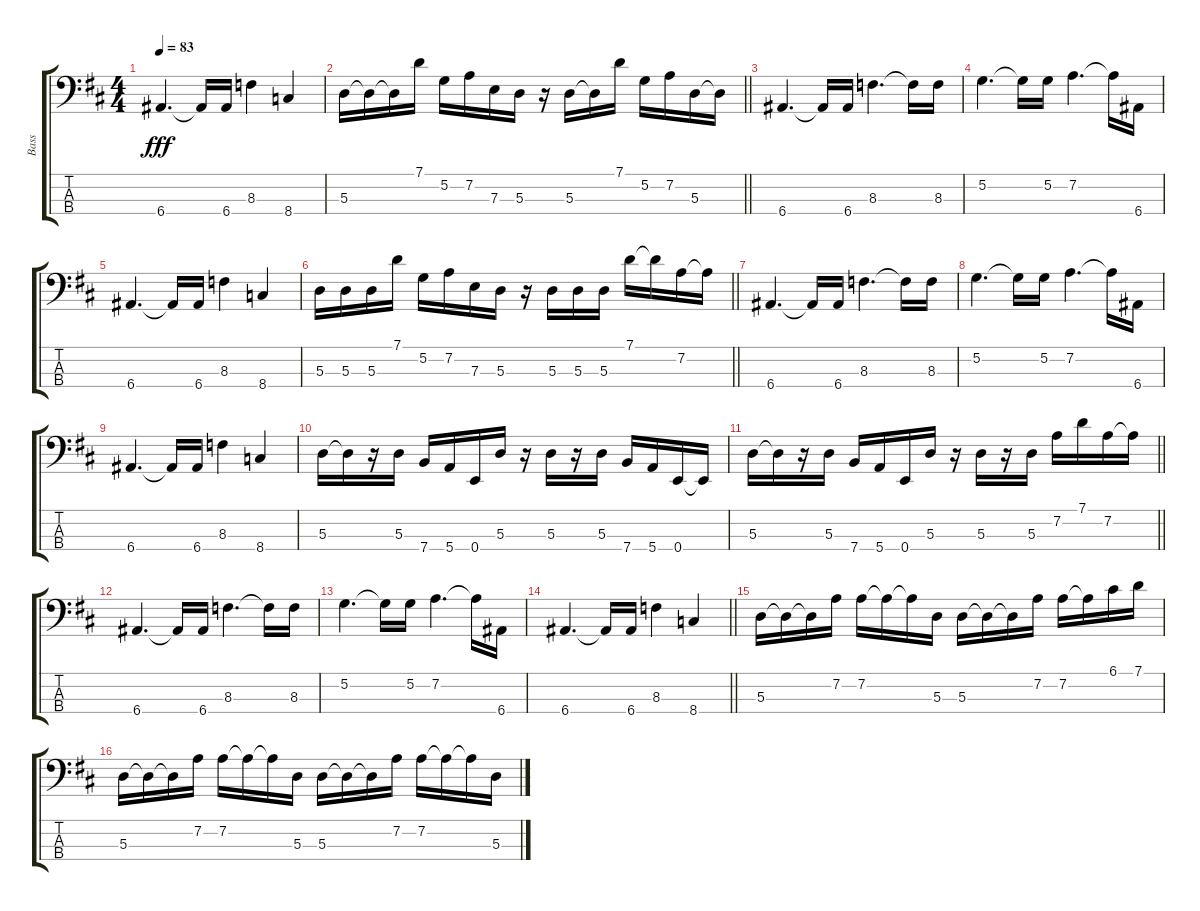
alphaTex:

\track ("Bass" "Bass") {instrument fretlessbass}
\staff {score tabs}
\tuning (G2 D2 A1 E1) {hide}
\ts (4 4)
\tempo 83
\clef f4
\ks d
6.4.4{d dy fff} 6.4{t}.16 6.4.16 8.3.4 8.4.4 |
\barLineRight lightlight
5.3.16 5.3{t}.16 5.3{t}.16 7.1.16 5.2.16 7.2.16 7.3.16 5.3.16 r.16 5.3.16 5.3{t}.16 7.1.16 5.2.16 7.2.16 5.3.16 5.3{t}.16 |
6.4.4{d} 6.4{t}.16 6.4.16 8.3.4{d} 8.3{t}.16 8.3.16 |
5.2.4{d} 5.2{t}.16 5.2.16 7.2.4{d} 7.2{t}.16 6.4.16 |
6.4.4{d} 6.4{t}.16 6.4.16 8.3.4 8.4.4 |
\barLineRight lightlight
5.3.16 5.3.16 5.3.16 7.1.16 5.2.16 7.2.16 7.3.16 5.3.16 r.16 5.3.16 5.3.16 5.3.16 7.1.16 7.1{t}.16 7.2.16 7.2{t}.16 |
6.4.4{d} 6.4{t}.16 6.4.16 8.3.4{d} 8.3{t}.16 8.3.16 |
5.2.4{d} 5.2{t}.16 5.2.16 7.2.4{d} 7.2{t}.16 6.4.16 |
6.4.4{d} 6.4{t}.16 6.4.16 8.3.4 8.4.4 |
5.3.16 5.3{t}.16 r.16 5.3.16 7.4.16 5.4.16 0.4.16 5.3.16 r.16 5.3.16 r.16 5.3.16 7.4.16 5.4.16 0.4.16 0.4{t}.16 |
\barLineRight lightlight
5.3.16 5.3{t}.16 r.16 5.3.16 7.4.16 5.4.16 0.4.16 5.3.16 r.16 5.3.16 r.16 5.3.16 7.2.16 7.1.16 7.2.16 7.2{t}.16 |
6.4.4{d} 6.4{t}.16 6.4.16 8.3.4{d} 8.3{t}.16 8.3.16 |
5.2.4{d} 5.2{t}.16 5.2.16 7.2.4{d} 7.2{t}.16 6.4.16 |
\barLineRight lightlight
6.4.4{d} 6.4{t}.16 6.4.16 8.3.4 8.4.4 |
5.3.16 5.3{t}.16 5.3{t}.16 7.2.16 7.2.16 7.2{t}.16 7.2{t}.16 5.3.16 5.3.16 5.3{t}.16 5.3{t}.16 7.2.16 7.2.16 7.2{t}.16 6.1.16 7.1.16 |
5.3.16 5.3{t}.16 5.3{t}.16 7.2.16 7.2.16 7.2{t}.16 7.2{t}.16 5.3.16 5.3.16 5.3{t}.16 5.3{t}.16 7.2.16 7.2.16 7.2{t}.16 7.2{t}.16 5.3.16
